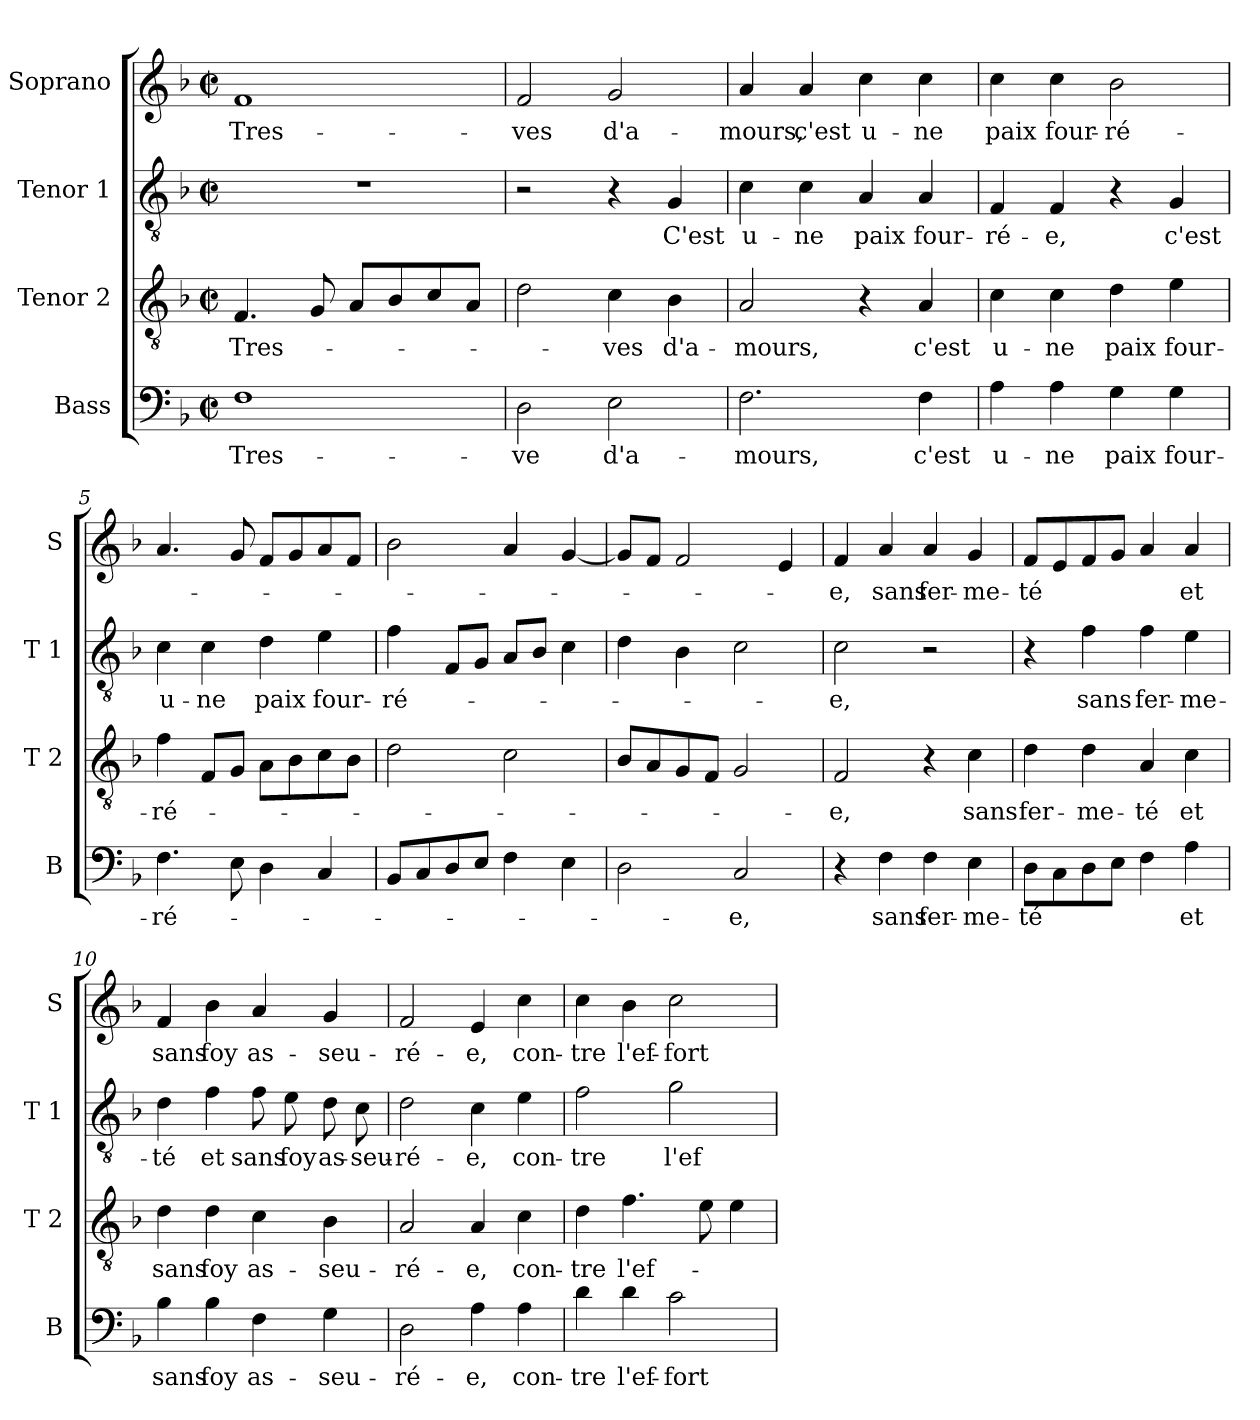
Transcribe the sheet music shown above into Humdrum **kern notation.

**kern	**text	**kern	**text	**kern	**text	**kern	**text
*part4	*part4	*part3	*part3	*part2	*part2	*part1	*part1
*staff4	*staff4	*staff3	*staff3	*staff2	*staff2	*staff1	*staff1
*I"Bass	*	*I"Tenor 2	*	*I"Tenor 1	*	*I"Soprano	*
*I'B	*	*I'T 2	*	*I'T 1	*	*I'S	*
*clefF4	*	*clefGv2	*	*clefGv2	*	*clefG2	*
*k[b-]	*	*k[b-]	*	*k[b-]	*	*k[b-]	*
*F:	*	*F:	*	*F:	*	*F:	*
*M2/2	*	*M2/2	*	*M2/2	*	*M2/2	*
*met(c|)	*	*met(c|)	*	*met(c|)	*	*met(c|)	*
=1	=1	=1	=1	=1	=1	=1	=1
!	!LO:LY:b	!	!LO:LY:b	!	!	!	!LO:LY:b
1F	Tres-	4.F/	Tres-	1r	.	1f	Tres-
.	.	8G/	.	.	.	.	.
.	.	8A/L	.	.	.	.	.
.	.	8B-/	.	.	.	.	.
.	.	8c/	.	.	.	.	.
.	.	8A/J	.	.	.	.	.
=2	=2	=2	=2	=2	=2	=2	=2
!	!LO:LY:b	!	!	!	!	!	!LO:LY:b
2D\	-ve	2d\	.	2r	.	2f/	-ves
!	!LO:LY:b	!	!LO:LY:b	!	!	!	!LO:LY:b
2E\	d'a-	4c\	-ves	4r	.	2g/	d'a-
!	!	!	!LO:LY:b	!	!LO:LY:b	!	!
.	.	4B-\	d'a-	4G/	C'est	.	.
=3	=3	=3	=3	=3	=3	=3	=3
!	!LO:LY:b	!	!LO:LY:b	!	!LO:LY:b	!	!LO:LY:b
2.F\	-mours,	2A/	-mours,	4c\	u-	4a/	-mours,
!	!	!	!	!	!LO:LY:b	!	!LO:LY:b
.	.	.	.	4c\	-ne	4a/	c'est
!	!	!	!	!	!LO:LY:b	!	!LO:LY:b
.	.	4r	.	4A/	paix	4cc\	u-
!	!LO:LY:b	!	!LO:LY:b	!	!LO:LY:b	!	!LO:LY:b
4F\	c'est	4A/	c'est	4A/	four-	4cc\	-ne
=4	=4	=4	=4	=4	=4	=4	=4
!	!LO:LY:b	!	!LO:LY:b	!	!LO:LY:b	!	!LO:LY:b
4A\	u-	4c\	u-	4F/	-ré-	4cc\	paix
!	!LO:LY:b	!	!LO:LY:b	!	!LO:LY:b	!	!LO:LY:b
4A\	-ne	4c\	-ne	4F/	-e,	4cc\	four-
!	!LO:LY:b	!	!LO:LY:b	!	!	!	!LO:LY:b
4G\	paix	4d\	paix	4r	.	2b-\	-ré-
!	!LO:LY:b	!	!LO:LY:b	!	!LO:LY:b	!	!
4G\	four-	4e\	four-	4G/	c'est	.	.
!!LO:LB:g=z
=5	=5	=5	=5	=5	=5	=5	=5
!	!LO:LY:b	!	!LO:LY:b	!	!LO:LY:b	!	!
4.F\	-ré-	4f\	-ré-	4c\	u-	4.a/	.
!	!	!	!	!	!LO:LY:b	!	!
.	.	8F/L	.	4c\	-ne	.	.
8E\	.	8G/J	.	.	.	8g/	.
!	!	!	!	!	!LO:LY:b	!	!
4D\	.	8A\L	.	4d\	paix	8f/L	.
.	.	8B-\	.	.	.	8g/	.
!	!	!	!	!	!LO:LY:b	!	!
4C/	.	8c\	.	4e\	four-	8a/	.
.	.	8B-\J	.	.	.	8f/J	.
=6	=6	=6	=6	=6	=6	=6	=6
!	!	!	!	!	!LO:LY:b	!	!
8BB-/L	.	2d\	.	4f\	-ré-	2b-\	.
8C/	.	.	.	.	.	.	.
8D/	.	.	.	8F/L	.	.	.
8E/J	.	.	.	8G/J	.	.	.
4F\	.	2c\	.	8A/L	.	4a/	.
.	.	.	.	8B-/J	.	.	.
4E\	.	.	.	4c\	.	[4g/	.
=7	=7	=7	=7	=7	=7	=7	=7
2D\	.	8B-/L	.	4d\	.	8g/L]	.
.	.	8A/	.	.	.	8f/J	.
.	.	8G/	.	4B-\	.	2f/	.
.	.	8F/J	.	.	.	.	.
!	!LO:LY:b	!	!	!	!	!	!
2C/	-e,	2G/	.	2c\	.	.	.
.	.	.	.	.	.	4e/	.
=8	=8	=8	=8	=8	=8	=8	=8
!	!	!	!LO:LY:b	!	!LO:LY:b	!	!LO:LY:b
4r	.	2F/	-e,	2c\	-e,	4f/	-e,
!	!LO:LY:b	!	!	!	!	!	!LO:LY:b
4F\	sans	.	.	.	.	4a/	sans
!	!LO:LY:b	!	!	!	!	!	!LO:LY:b
4F\	fer-	4r	.	2r	.	4a/	fer-
!	!LO:LY:b	!	!LO:LY:b	!	!	!	!LO:LY:b
4E\	-me-	4c\	sans	.	.	4g/	-me-
=9	=9	=9	=9	=9	=9	=9	=9
!	!LO:LY:b	!	!LO:LY:b	!	!	!	!LO:LY:b
8D\L	-té	4d\	fer-	4r	.	8f/L	-té
8C\	.	.	.	.	.	8e/	.
!	!	!	!LO:LY:b	!	!LO:LY:b	!	!
8D\	.	4d\	-me-	4f\	sans	8f/	.
8E\J	.	.	.	.	.	8g/J	.
!	!	!	!LO:LY:b	!	!LO:LY:b	!	!
4F\	.	4A/	-té	4f\	fer-	4a/	.
!	!LO:LY:b	!	!LO:LY:b	!	!LO:LY:b	!	!LO:LY:b
4A\	et	4c\	et	4e\	-me-	4a/	et
!!LO:PB:g=z
=10	=10	=10	=10	=10	=10	=10	=10
!	!LO:LY:b	!	!LO:LY:b	!	!LO:LY:b	!	!LO:LY:b
4B-\	sans	4d\	sans	4d\	-té	4f/	sans
!	!LO:LY:b	!	!LO:LY:b	!	!LO:LY:b	!	!LO:LY:b
4B-\	foy	4d\	foy	4f\	et	4b-\	foy
!	!LO:LY:b	!	!LO:LY:b	!	!LO:LY:b	!	!LO:LY:b
4F\	as-	4c\	as-	8f\	sans	4a/	as-
!	!	!	!	!	!LO:LY:b	!	!
.	.	.	.	8e\	foy	.	.
!	!LO:LY:b	!	!LO:LY:b	!	!LO:LY:b	!	!LO:LY:b
4G\	-seu-	4B-\	-seu-	8d\	as-	4g/	-seu-
!	!	!	!	!	!LO:LY:b	!	!
.	.	.	.	8c\	-seu-	.	.
=11	=11	=11	=11	=11	=11	=11	=11
!	!LO:LY:b	!	!LO:LY:b	!	!LO:LY:b	!	!LO:LY:b
2D\	-ré-	2A/	-ré-	2d\	-ré-	2f/	-ré-
!	!LO:LY:b	!	!LO:LY:b	!	!LO:LY:b	!	!LO:LY:b
4A\	-e,	4A/	-e,	4c\	-e,	4e/	-e,
!	!LO:LY:b	!	!LO:LY:b	!	!LO:LY:b	!	!LO:LY:b
4A\	con-	4c\	con-	4e\	con-	4cc\	con-
=12	=12	=12	=12	=12	=12	=12	=12
!	!LO:LY:b	!	!LO:LY:b	!	!LO:LY:b	!	!LO:LY:b
4d\	-tre	4d\	-tre	2f\	-tre	4cc\	-tre
!	!LO:LY:b	!	!LO:LY:b	!	!	!	!LO:LY:b
4d\	l'ef-	4.f\	l'ef-	.	.	4b-\	l'ef-
!	!LO:LY:b	!	!	!	!LO:LY:b	!	!LO:LY:b
2c\	-fort	.	.	2g\	l'ef-	2cc\	-fort
.	.	8e\	.	.	.	.	.
.	.	4e\	.	.	.	.	.
=	=	=	=	=	=	=	=
*-	*-	*-	*-	*-	*-	*-	*-
